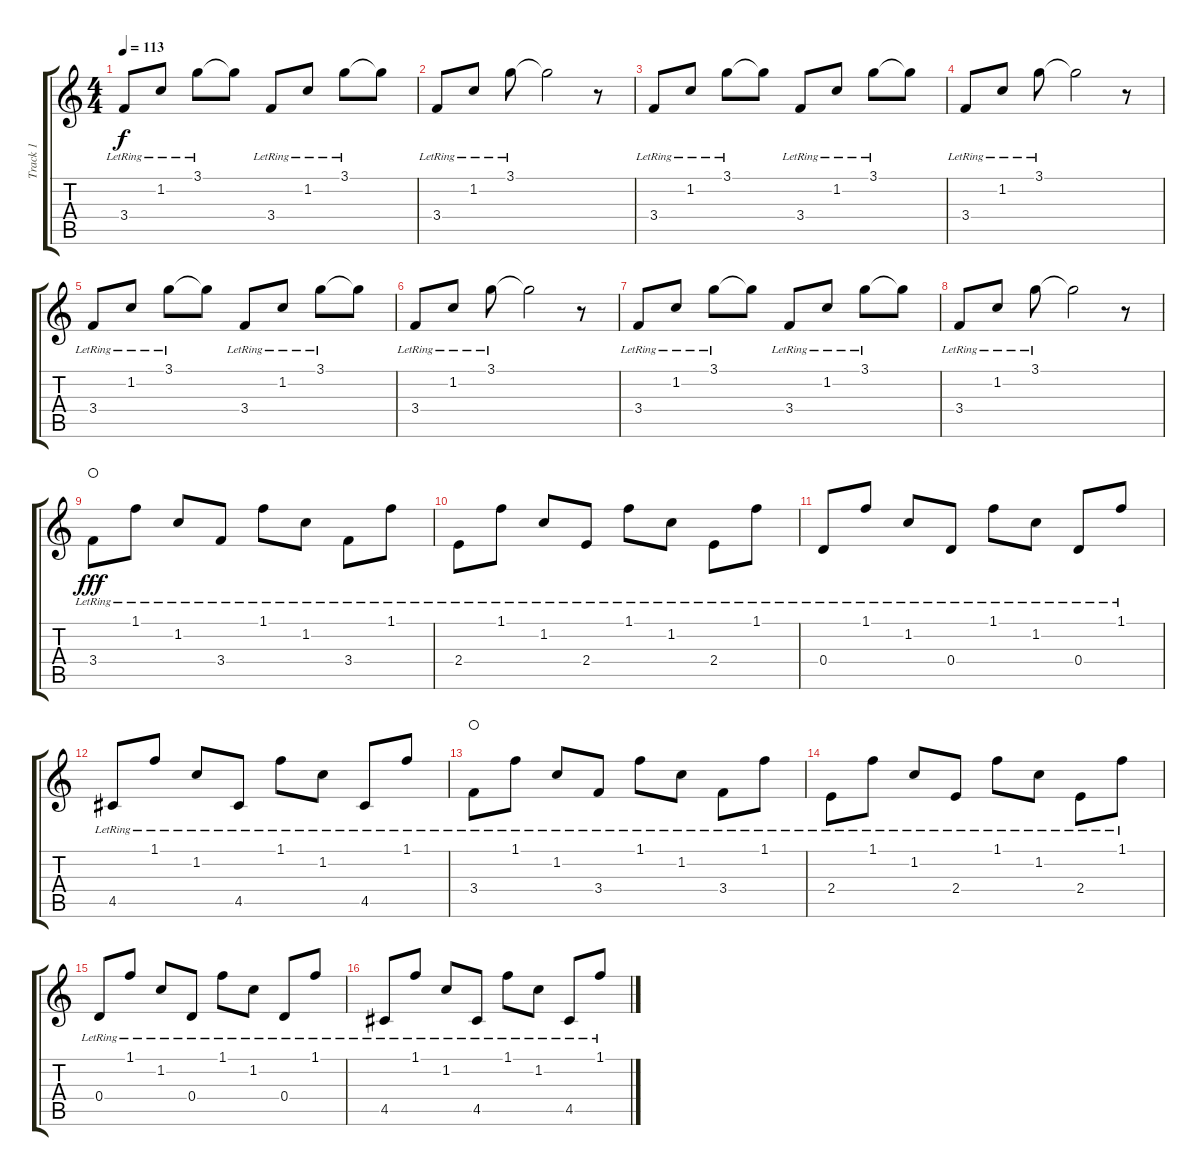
\track ("Track 1" "Track 1") {instrument electricguitarclean}
\staff {score tabs}
\tuning (E4 B3 G3 D3 A2 E2) {hide}
\ts (4 4)
\tempo 113
\clef g2
\ks c
3.4{lr}.8{dy f} 1.2{lr}.8 3.1{lr}.8 3.1{t}.8 3.4{lr}.8 1.2{lr}.8 3.1{lr}.8 3.1{t}.8 |
3.4{lr}.8 1.2{lr}.8 3.1{lr}.8 3.1{t}.2 r.8 |
3.4{lr}.8 1.2{lr}.8 3.1{lr}.8 3.1{t}.8 3.4{lr}.8 1.2{lr}.8 3.1{lr}.8 3.1{t}.8 |
3.4{lr}.8 1.2{lr}.8 3.1{lr}.8 3.1{t}.2 r.8 |
3.4{lr}.8 1.2{lr}.8 3.1{lr}.8 3.1{t}.8 3.4{lr}.8 1.2{lr}.8 3.1{lr}.8 3.1{t}.8 |
3.4{lr}.8 1.2{lr}.8 3.1{lr}.8 3.1{t}.2 r.8 |
3.4{lr}.8 1.2{lr}.8 3.1{lr}.8 3.1{t}.8 3.4{lr}.8 1.2{lr}.8 3.1{lr}.8 3.1{t}.8 |
3.4{lr}.8 1.2{lr}.8 3.1{lr}.8 3.1{t}.2 r.8 |
3.4{lr}.8{dy fff waho} 1.1{lr}.8 1.2{lr}.8 3.4{lr}.8 1.1{lr}.8 1.2{lr}.8 3.4{lr}.8 1.1{lr}.8 |
2.4{lr}.8 1.1{lr}.8 1.2{lr}.8 2.4{lr}.8 1.1{lr}.8 1.2{lr}.8 2.4{lr}.8 1.1{lr}.8 |
0.4{lr}.8 1.1{lr}.8 1.2{lr}.8 0.4{lr}.8 1.1{lr}.8 1.2{lr}.8 0.4{lr}.8 1.1{lr}.8 |
4.5{lr}.8 1.1{lr}.8 1.2{lr}.8 4.5{lr}.8 1.1{lr}.8 1.2{lr}.8 4.5{lr}.8 1.1{lr}.8 |
3.4{lr}.8{waho} 1.1{lr}.8 1.2{lr}.8 3.4{lr}.8 1.1{lr}.8 1.2{lr}.8 3.4{lr}.8 1.1{lr}.8 |
2.4{lr}.8 1.1{lr}.8 1.2{lr}.8 2.4{lr}.8 1.1{lr}.8 1.2{lr}.8 2.4{lr}.8 1.1{lr}.8 |
0.4{lr}.8 1.1{lr}.8 1.2{lr}.8 0.4{lr}.8 1.1{lr}.8 1.2{lr}.8 0.4{lr}.8 1.1{lr}.8 |
4.5{lr}.8 1.1{lr}.8 1.2{lr}.8 4.5{lr}.8 1.1{lr}.8 1.2{lr}.8 4.5{lr}.8 1.1{lr}.8
